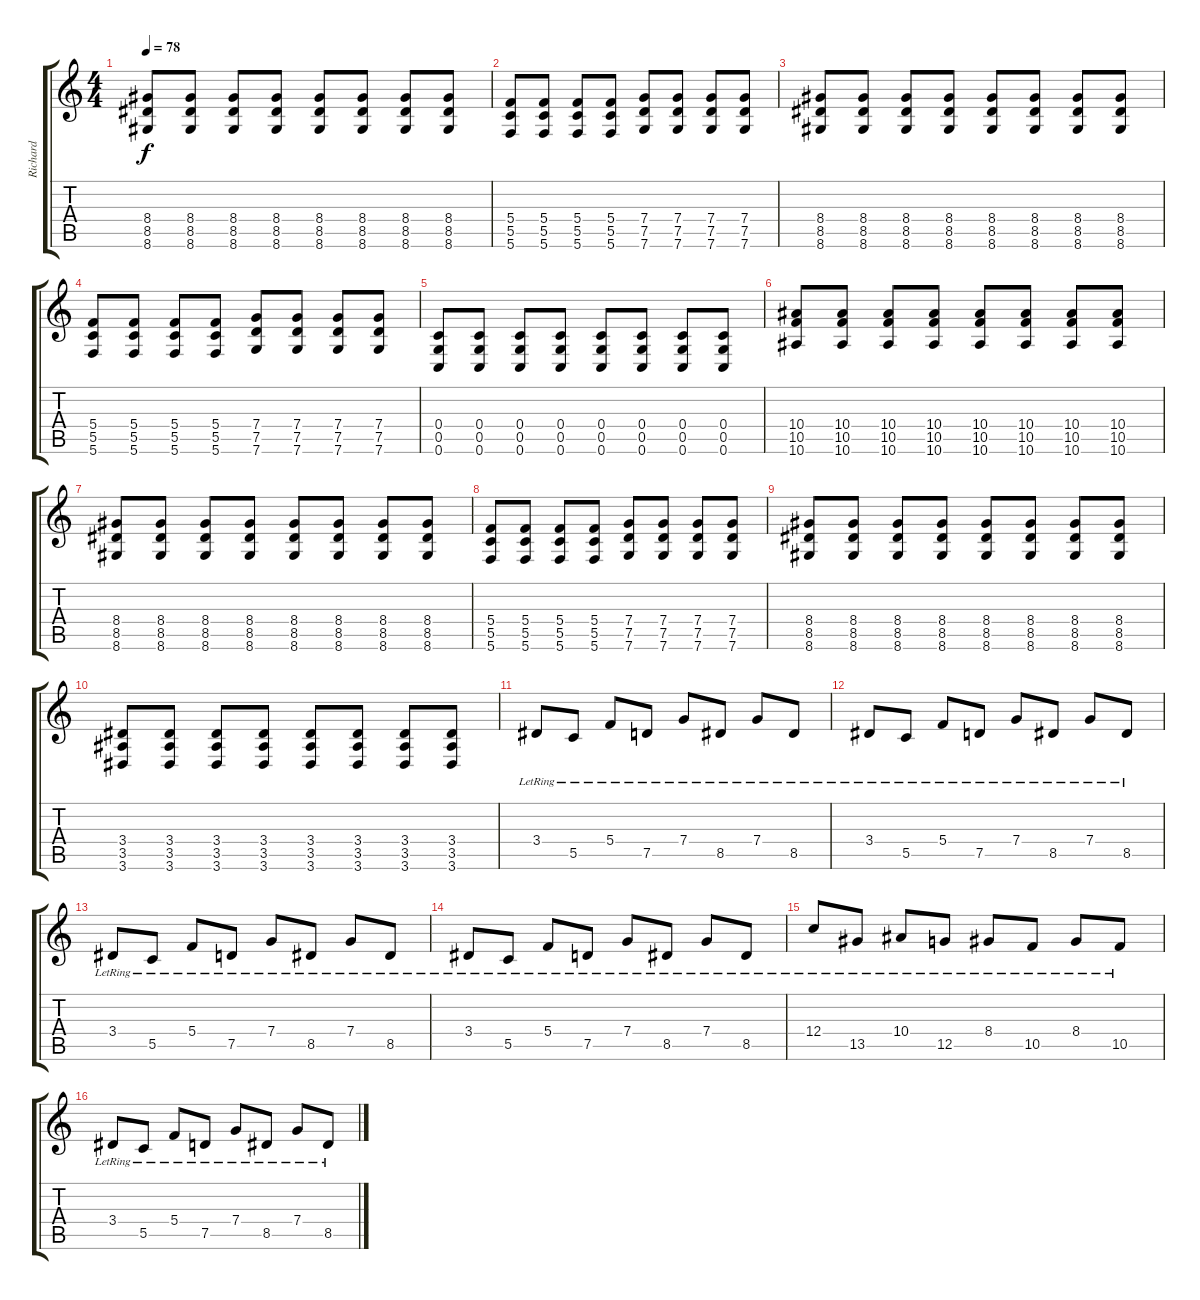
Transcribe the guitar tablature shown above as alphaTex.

\track ("Richard" "Richard") {instrument electricguitarclean}
\staff {score tabs}
\tuning (D4 A3 F3 C3 G2 C2) {hide}
\ts (4 4)
\tempo 78
\clef g2
\ks c
(8.4 8.5 8.6).8{dy f} (8.4 8.5 8.6).8 (8.4 8.5 8.6).8 (8.4 8.5 8.6).8 (8.4 8.5 8.6).8 (8.4 8.5 8.6).8 (8.4 8.5 8.6).8 (8.4 8.5 8.6).8 |
(5.4 5.5 5.6).8 (5.4 5.5 5.6).8 (5.4 5.5 5.6).8 (5.4 5.5 5.6).8 (7.4 7.5 7.6).8 (7.4 7.5 7.6).8 (7.4 7.5 7.6).8 (7.4 7.5 7.6).8 |
(8.4 8.5 8.6).8 (8.4 8.5 8.6).8 (8.4 8.5 8.6).8 (8.4 8.5 8.6).8 (8.4 8.5 8.6).8 (8.4 8.5 8.6).8 (8.4 8.5 8.6).8 (8.4 8.5 8.6).8 |
(5.4 5.5 5.6).8 (5.4 5.5 5.6).8 (5.4 5.5 5.6).8 (5.4 5.5 5.6).8 (7.4 7.5 7.6).8 (7.4 7.5 7.6).8 (7.4 7.5 7.6).8 (7.4 7.5 7.6).8 |
(0.4 0.5 0.6).8 (0.4 0.5 0.6).8 (0.4 0.5 0.6).8 (0.4 0.5 0.6).8 (0.4 0.5 0.6).8 (0.4 0.5 0.6).8 (0.4 0.5 0.6).8 (0.4 0.5 0.6).8 |
(10.4 10.5 10.6).8 (10.4 10.5 10.6).8 (10.4 10.5 10.6).8 (10.4 10.5 10.6).8 (10.4 10.5 10.6).8 (10.4 10.5 10.6).8 (10.4 10.5 10.6).8 (10.4 10.5 10.6).8 |
(8.4 8.5 8.6).8 (8.4 8.5 8.6).8 (8.4 8.5 8.6).8 (8.4 8.5 8.6).8 (8.4 8.5 8.6).8 (8.4 8.5 8.6).8 (8.4 8.5 8.6).8 (8.4 8.5 8.6).8 |
(5.4 5.5 5.6).8 (5.4 5.5 5.6).8 (5.4 5.5 5.6).8 (5.4 5.5 5.6).8 (7.4 7.5 7.6).8 (7.4 7.5 7.6).8 (7.4 7.5 7.6).8 (7.4 7.5 7.6).8 |
(8.4 8.5 8.6).8 (8.4 8.5 8.6).8 (8.4 8.5 8.6).8 (8.4 8.5 8.6).8 (8.4 8.5 8.6).8 (8.4 8.5 8.6).8 (8.4 8.5 8.6).8 (8.4 8.5 8.6).8 |
(3.4 3.5 3.6).8 (3.4 3.5 3.6).8 (3.4 3.5 3.6).8 (3.4 3.5 3.6).8 (3.4 3.5 3.6).8 (3.4 3.5 3.6).8 (3.4 3.5 3.6).8 (3.4 3.5 3.6).8 |
3.4{lr}.8{instrument electricguitarclean} 5.5{lr}.8 5.4{lr}.8 7.5{lr}.8 7.4{lr}.8 8.5{lr}.8 7.4{lr}.8 8.5{lr}.8 |
3.4{lr}.8 5.5{lr}.8 5.4{lr}.8 7.5{lr}.8 7.4{lr}.8 8.5{lr}.8 7.4{lr}.8 8.5{lr}.8 |
3.4{lr}.8 5.5{lr}.8 5.4{lr}.8 7.5{lr}.8 7.4{lr}.8 8.5{lr}.8 7.4{lr}.8 8.5{lr}.8 |
3.4{lr}.8 5.5{lr}.8 5.4{lr}.8 7.5{lr}.8 7.4{lr}.8 8.5{lr}.8 7.4{lr}.8 8.5{lr}.8 |
12.4{lr}.8 13.5{lr}.8 10.4{lr}.8 12.5{lr}.8 8.4{lr}.8 10.5{lr}.8 8.4{lr}.8 10.5{lr}.8 |
3.4{lr}.8 5.5{lr}.8 5.4{lr}.8 7.5{lr}.8 7.4{lr}.8 8.5{lr}.8 7.4{lr}.8 8.5{lr}.8
